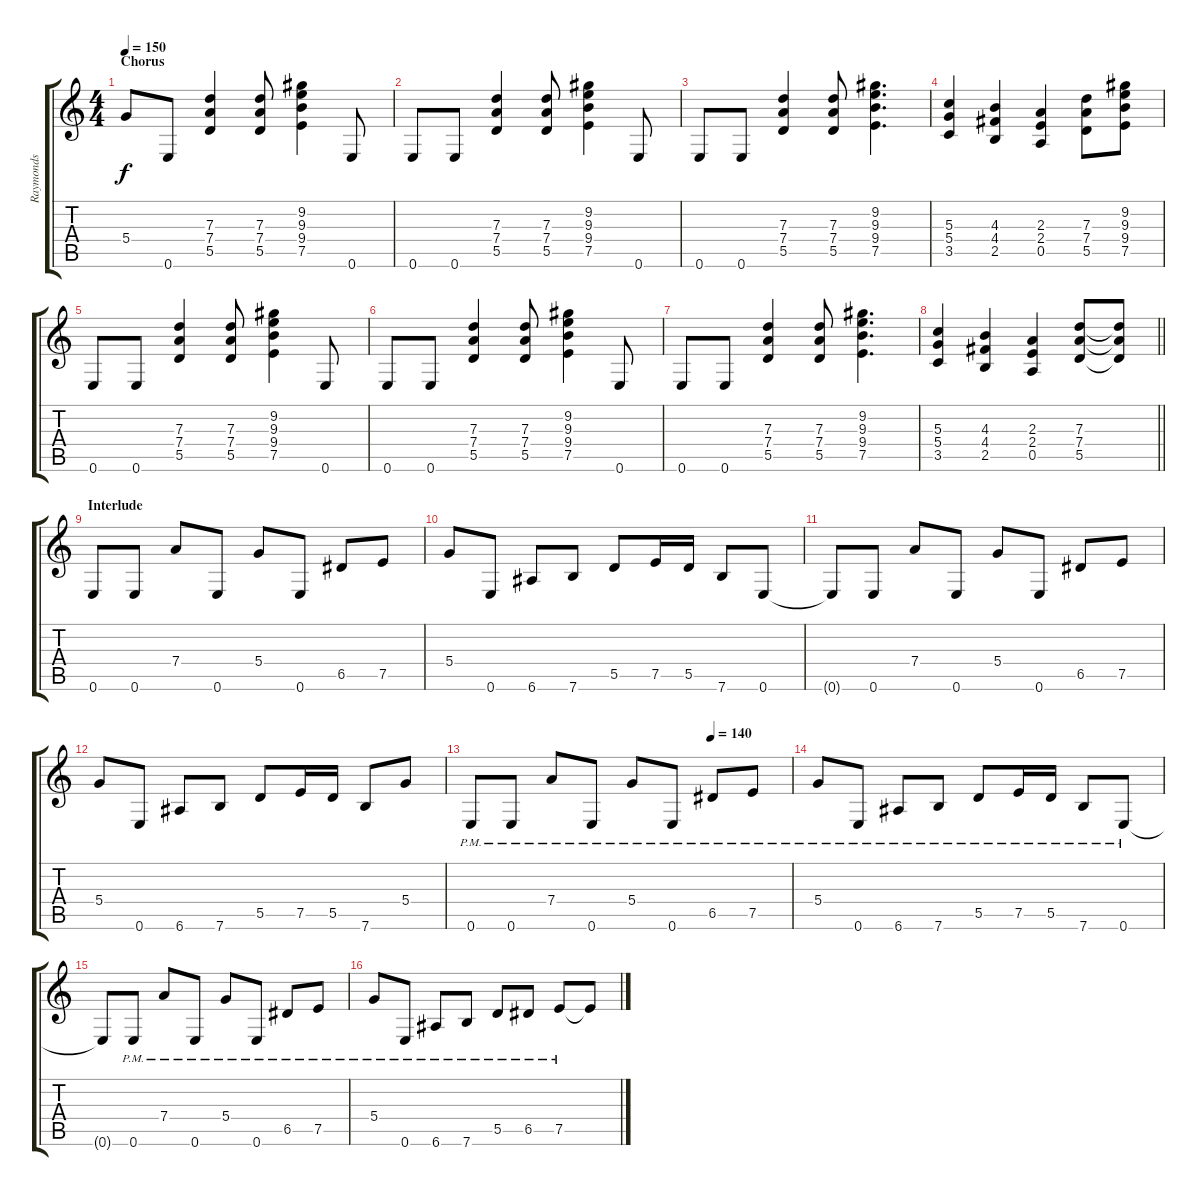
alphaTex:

\track ("Raymonds" "Raymonds") {instrument distortionguitar}
\staff {score tabs}
\tuning (E4 B3 G3 D3 A2 E2) {hide}
\ts (4 4)
\section ("" "Chorus")
\tempo 150
\clef g2
\ks c
5.4{t}.8{dy f} 0.6.8 (7.3 7.4 5.5).4 (7.3 7.4 5.5).8 (9.2 9.3 9.4 7.5).4 0.6.8 |
0.6.8 0.6.8 (7.3 7.4 5.5).4 (7.3 7.4 5.5).8 (9.2 9.3 9.4 7.5).4 0.6.8 |
0.6.8 0.6.8 (7.3 7.4 5.5).4 (7.3 7.4 5.5).8 (9.2 9.3 9.4 7.5).4{d} |
(5.3 5.4 3.5).4 (4.3 4.4 2.5).4 (2.3 2.4 0.5).4 (7.3 7.4 5.5).8 (9.2 9.3 9.4 7.5).8 |
0.6.8 0.6.8 (7.3 7.4 5.5).4 (7.3 7.4 5.5).8 (9.2 9.3 9.4 7.5).4 0.6.8 |
0.6.8 0.6.8 (7.3 7.4 5.5).4 (7.3 7.4 5.5).8 (9.2 9.3 9.4 7.5).4 0.6.8 |
0.6.8 0.6.8 (7.3 7.4 5.5).4 (7.3 7.4 5.5).8 (9.2 9.3 9.4 7.5).4{d} |
\barLineRight lightlight
(5.3 5.4 3.5).4 (4.3 4.4 2.5).4 (2.3 2.4 0.5).4 (7.3 7.4 5.5).8 (7.3{t} 7.4{t} 5.5{t}).8 |
\section ("" "Interlude")
0.6.8 0.6.8 7.4.8 0.6.8 5.4.8 0.6.8 6.5.8 7.5.8 |
5.4.8 0.6.8 6.6.8 7.6.8 5.5.8 7.5.16 5.5.16 7.6.8 0.6.8 |
0.6{t}.8 0.6.8 7.4.8 0.6.8 5.4.8 0.6.8 6.5.8 7.5.8 |
5.4.8 0.6.8 6.6.8 7.6.8 5.5.8 7.5.16 5.5.16 7.6.8 5.4.8 |
\tempo (140 0.75)
0.6{pm}.8 0.6{pm}.8 7.4{pm}.8 0.6{pm}.8 5.4{pm}.8 0.6{pm}.8 6.5{pm}.8 7.5{pm}.8 |
5.4{pm}.8 0.6{pm}.8 6.6{pm}.8 7.6{pm}.8 5.5{pm}.8 7.5{pm}.16 5.5{pm}.16 7.6{pm}.8 0.6{pm}.8 |
0.6{t}.8 0.6{pm}.8 7.4{pm}.8 0.6{pm}.8 5.4{pm}.8 0.6{pm}.8 6.5{pm}.8 7.5{pm}.8 |
5.4{pm}.8 0.6{pm}.8 6.6{pm}.8 7.6{pm}.8 5.5{pm}.8 6.5{pm}.8 7.5{pm}.8 7.5{t}.8
